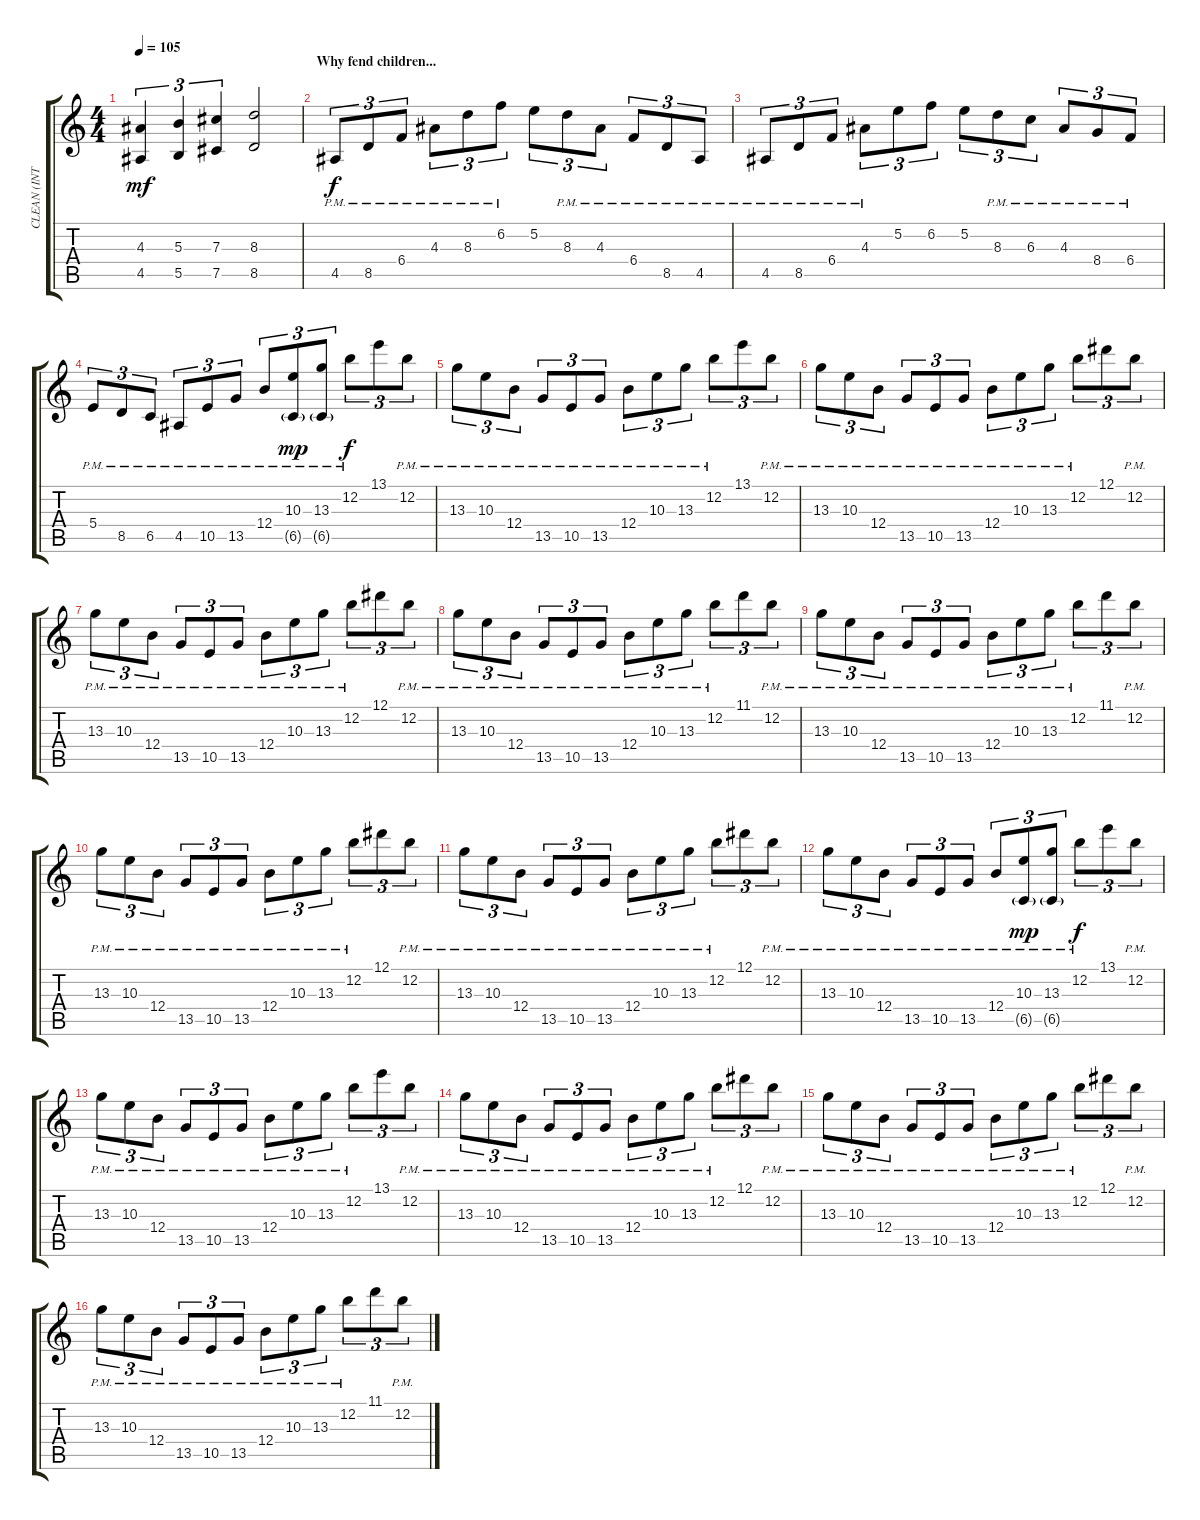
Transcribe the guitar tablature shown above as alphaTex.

\track ("CLEAN (INTRO)" "CLEAN (INT") {instrument electricguitarmuted}
\staff {score tabs}
\tuning (Eb4 B3 Gb3 B2 Gb2 B1) {hide}
\ts (4 4)
\tempo 105
\clef g2
\ks c
(4.3 4.5).4{tu (3 2) dy mf} (5.3 5.5).4{tu (3 2)} (7.3 7.5).4{tu (3 2)} (8.3 8.5).2 |
\section ("" "Why fend children...")
4.5{pm}.8{tu (3 2) dy f} 8.5{pm}.8{tu (3 2)} 6.4{pm}.8{tu (3 2)} 4.3{pm}.8{tu (3 2)} 8.3{pm}.8{tu (3 2)} 6.2{pm}.8{tu (3 2)} 5.2.8{tu (3 2)} 8.3{pm}.8{tu (3 2)} 4.3{pm}.8{tu (3 2)} 6.4{pm}.8{tu (3 2)} 8.5{pm}.8{tu (3 2)} 4.5{pm}.8{tu (3 2)} |
4.5{pm}.8{tu (3 2)} 8.5{pm}.8{tu (3 2)} 6.4{pm}.8{tu (3 2)} 4.3{pm}.8{tu (3 2)} 5.2.8{tu (3 2)} 6.2.8{tu (3 2)} 5.2.8{tu (3 2)} 8.3{pm}.8{tu (3 2)} 6.3{pm}.8{tu (3 2)} 4.3{pm}.8{tu (3 2)} 8.4{pm}.8{tu (3 2)} 6.4{pm}.8{tu (3 2)} |
5.4{pm}.8{tu (3 2)} 8.5{pm}.8{tu (3 2)} 6.5{pm}.8{tu (3 2)} 4.5{pm}.8{tu (3 2)} 10.5{pm}.8{tu (3 2)} 13.5{pm}.8{tu (3 2)} 12.4{pm}.8{tu (3 2)} (10.3{pm} 6.5{g}).8{tu (3 2) dy mp} (13.3{pm} 6.5{g}).8{tu (3 2)} 12.2{pm}.8{tu (3 2) dy f} 13.1.8{tu (3 2)} 12.2{pm}.8{tu (3 2)} |
13.3{pm}.8{tu (3 2)} 10.3{pm}.8{tu (3 2)} 12.4{pm}.8{tu (3 2)} 13.5{pm}.8{tu (3 2)} 10.5{pm}.8{tu (3 2)} 13.5{pm}.8{tu (3 2)} 12.4{pm}.8{tu (3 2)} 10.3{pm}.8{tu (3 2)} 13.3{pm}.8{tu (3 2)} 12.2{pm}.8{tu (3 2)} 13.1.8{tu (3 2)} 12.2{pm}.8{tu (3 2)} |
13.3{pm}.8{tu (3 2)} 10.3{pm}.8{tu (3 2)} 12.4{pm}.8{tu (3 2)} 13.5{pm}.8{tu (3 2)} 10.5{pm}.8{tu (3 2)} 13.5{pm}.8{tu (3 2)} 12.4{pm}.8{tu (3 2)} 10.3{pm}.8{tu (3 2)} 13.3{pm}.8{tu (3 2)} 12.2{pm}.8{tu (3 2)} 12.1.8{tu (3 2)} 12.2{pm}.8{tu (3 2)} |
13.3{pm}.8{tu (3 2)} 10.3{pm}.8{tu (3 2)} 12.4{pm}.8{tu (3 2)} 13.5{pm}.8{tu (3 2)} 10.5{pm}.8{tu (3 2)} 13.5{pm}.8{tu (3 2)} 12.4{pm}.8{tu (3 2)} 10.3{pm}.8{tu (3 2)} 13.3{pm}.8{tu (3 2)} 12.2{pm}.8{tu (3 2)} 12.1.8{tu (3 2)} 12.2{pm}.8{tu (3 2)} |
13.3{pm}.8{tu (3 2)} 10.3{pm}.8{tu (3 2)} 12.4{pm}.8{tu (3 2)} 13.5{pm}.8{tu (3 2)} 10.5{pm}.8{tu (3 2)} 13.5{pm}.8{tu (3 2)} 12.4{pm}.8{tu (3 2)} 10.3{pm}.8{tu (3 2)} 13.3{pm}.8{tu (3 2)} 12.2{pm}.8{tu (3 2)} 11.1.8{tu (3 2)} 12.2{pm}.8{tu (3 2)} |
13.3{pm}.8{tu (3 2)} 10.3{pm}.8{tu (3 2)} 12.4{pm}.8{tu (3 2)} 13.5{pm}.8{tu (3 2)} 10.5{pm}.8{tu (3 2)} 13.5{pm}.8{tu (3 2)} 12.4{pm}.8{tu (3 2)} 10.3{pm}.8{tu (3 2)} 13.3{pm}.8{tu (3 2)} 12.2{pm}.8{tu (3 2)} 11.1.8{tu (3 2)} 12.2{pm}.8{tu (3 2)} |
13.3{pm}.8{tu (3 2)} 10.3{pm}.8{tu (3 2)} 12.4{pm}.8{tu (3 2)} 13.5{pm}.8{tu (3 2)} 10.5{pm}.8{tu (3 2)} 13.5{pm}.8{tu (3 2)} 12.4{pm}.8{tu (3 2)} 10.3{pm}.8{tu (3 2)} 13.3{pm}.8{tu (3 2)} 12.2{pm}.8{tu (3 2)} 12.1.8{tu (3 2)} 12.2{pm}.8{tu (3 2)} |
13.3{pm}.8{tu (3 2)} 10.3{pm}.8{tu (3 2)} 12.4{pm}.8{tu (3 2)} 13.5{pm}.8{tu (3 2)} 10.5{pm}.8{tu (3 2)} 13.5{pm}.8{tu (3 2)} 12.4{pm}.8{tu (3 2)} 10.3{pm}.8{tu (3 2)} 13.3{pm}.8{tu (3 2)} 12.2{pm}.8{tu (3 2)} 12.1.8{tu (3 2)} 12.2{pm}.8{tu (3 2)} |
13.3{pm}.8{tu (3 2)} 10.3{pm}.8{tu (3 2)} 12.4{pm}.8{tu (3 2)} 13.5{pm}.8{tu (3 2)} 10.5{pm}.8{tu (3 2)} 13.5{pm}.8{tu (3 2)} 12.4{pm}.8{tu (3 2)} (10.3{pm} 6.5{g}).8{tu (3 2) dy mp} (13.3{pm} 6.5{g}).8{tu (3 2)} 12.2{pm}.8{tu (3 2) dy f} 13.1.8{tu (3 2)} 12.2{pm}.8{tu (3 2)} |
13.3{pm}.8{tu (3 2)} 10.3{pm}.8{tu (3 2)} 12.4{pm}.8{tu (3 2)} 13.5{pm}.8{tu (3 2)} 10.5{pm}.8{tu (3 2)} 13.5{pm}.8{tu (3 2)} 12.4{pm}.8{tu (3 2)} 10.3{pm}.8{tu (3 2)} 13.3{pm}.8{tu (3 2)} 12.2{pm}.8{tu (3 2)} 13.1.8{tu (3 2)} 12.2{pm}.8{tu (3 2)} |
13.3{pm}.8{tu (3 2)} 10.3{pm}.8{tu (3 2)} 12.4{pm}.8{tu (3 2)} 13.5{pm}.8{tu (3 2)} 10.5{pm}.8{tu (3 2)} 13.5{pm}.8{tu (3 2)} 12.4{pm}.8{tu (3 2)} 10.3{pm}.8{tu (3 2)} 13.3{pm}.8{tu (3 2)} 12.2{pm}.8{tu (3 2)} 12.1.8{tu (3 2)} 12.2{pm}.8{tu (3 2)} |
13.3{pm}.8{tu (3 2)} 10.3{pm}.8{tu (3 2)} 12.4{pm}.8{tu (3 2)} 13.5{pm}.8{tu (3 2)} 10.5{pm}.8{tu (3 2)} 13.5{pm}.8{tu (3 2)} 12.4{pm}.8{tu (3 2)} 10.3{pm}.8{tu (3 2)} 13.3{pm}.8{tu (3 2)} 12.2{pm}.8{tu (3 2)} 12.1.8{tu (3 2)} 12.2{pm}.8{tu (3 2)} |
13.3{pm}.8{tu (3 2)} 10.3{pm}.8{tu (3 2)} 12.4{pm}.8{tu (3 2)} 13.5{pm}.8{tu (3 2)} 10.5{pm}.8{tu (3 2)} 13.5{pm}.8{tu (3 2)} 12.4{pm}.8{tu (3 2)} 10.3{pm}.8{tu (3 2)} 13.3{pm}.8{tu (3 2)} 12.2{pm}.8{tu (3 2)} 11.1.8{tu (3 2)} 12.2{pm}.8{tu (3 2)}
